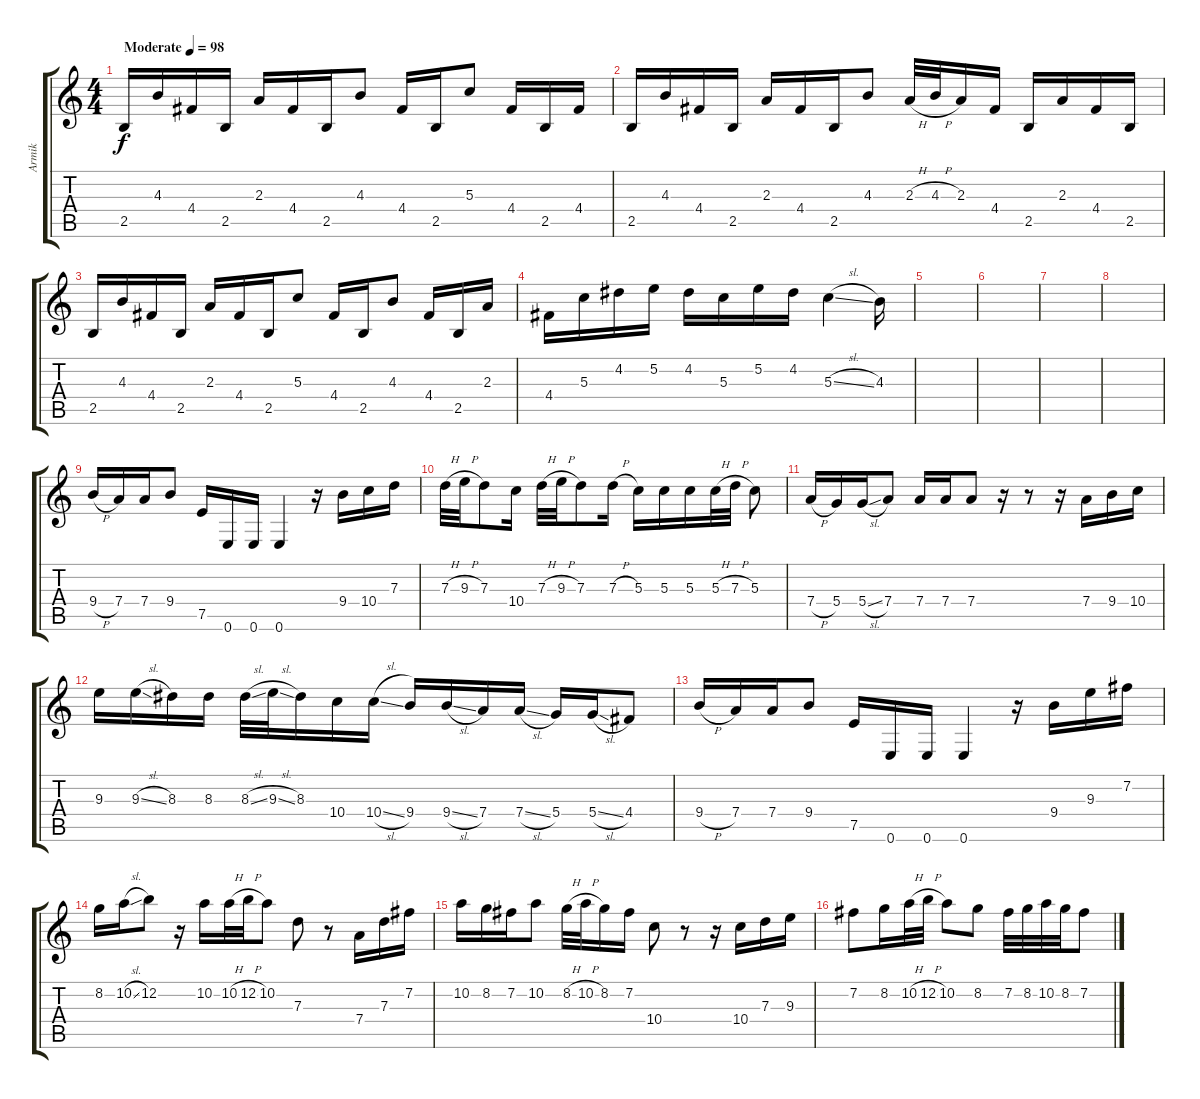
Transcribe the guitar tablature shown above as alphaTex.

\track ("Armik" "Armik") {instrument acousticguitarnylon}
\staff {score tabs}
\tuning (E4 B3 G3 D3 A2 E2) {hide}
\ts (4 4)
\tempo (98 "Moderate")
\clef g2
\ks c
2.5.16{dy f instrument acousticguitarnylon} 4.3.16 4.4.16 2.5.16 2.3.16 4.4.16 2.5.16 4.3.8 4.4.16 2.5.16 5.3.8 4.4.16 2.5.16 4.4.16 |
2.5.16 4.3.16 4.4.16 2.5.16 2.3.16 4.4.16 2.5.16 4.3.8 2.3{h}.32 4.3{h}.32 2.3.16 4.4.16 2.5.16 2.3.16 4.4.16 2.5.16 |
2.5.16 4.3.16 4.4.16 2.5.16 2.3.16 4.4.16 2.5.16 5.3.8 4.4.16 2.5.16 4.3.8 4.4.16 2.5.16 2.3.16 |
4.4.16 5.3.16 4.2.16 5.2.16 4.2.16 5.3.16 5.2.16 4.2.16 5.3{sl}.4 4.3.16 |
|
|
|
|
9.4{h}.16 7.4.16 7.4.16 9.4.8 7.5.16 0.6.16 0.6.16 0.6.4 r.16 9.4.16 10.4.16 7.3.16 |
7.3{h}.32 9.3{h}.32 7.3.8 10.4.16 7.3{h}.32 9.3{h}.32 7.3.8 7.3{h}.16 5.3.16 5.3.16 5.3.16 5.3{h}.32 7.3{h}.32 5.3.8 |
7.4{h}.16 5.4.16 5.4{sl}.16 7.4.8 7.4.16 7.4.16 7.4.8 r.16 r.8 r.16 7.4.16 9.4.16 10.4.16 |
9.3.16 9.3{sl}.16 8.3.16 8.3.16 8.3{sl}.32 9.3{sl}.32 8.3.16 10.4.16 10.4{sl}.16 9.4.16 9.4{sl}.16 7.4.16 7.4{sl}.16 5.4.16 5.4{sl}.16 4.4.8 |
9.4{h}.16 7.4.16 7.4.16 9.4.8 7.5.16 0.6.16 0.6.16 0.6.4 r.16 9.4.16 9.3.16 7.2.16 |
8.2.16 10.2{sl}.16 12.2.8 r.16 10.2.16 10.2{h}.32 12.2{h}.32 10.2.8 7.3.8 r.8 7.4.16 7.3.16 7.2.16 |
10.2.16 8.2.16 7.2.16 10.2.8 8.2{h}.32 10.2{h}.32 8.2.16 7.2.16 10.4.8 r.8 r.16 10.4.16 7.3.16 9.3.16 |
7.2.8 8.2.16 10.2{h}.32 12.2{h}.32 10.2.8 8.2.8 7.2.32 8.2.32 10.2.32 8.2.32 7.2.8
